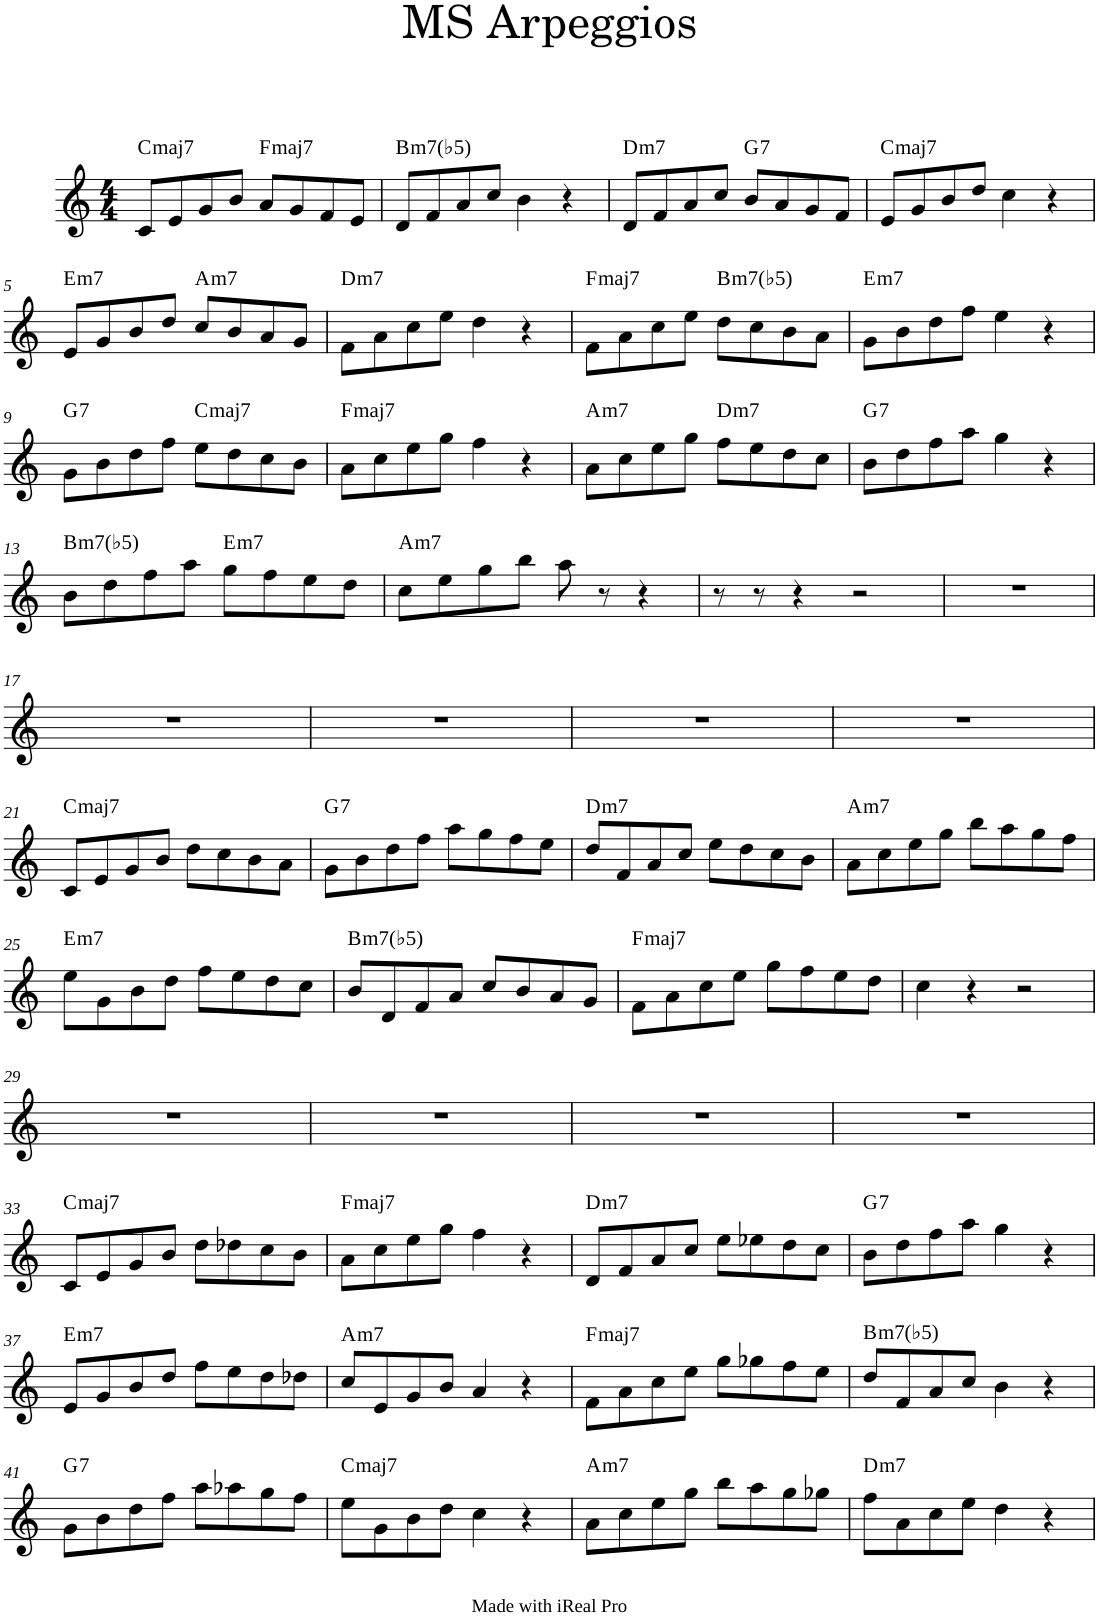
**kern	**harte
*part1	*part1
*staff1	*
*I"Lead sheet	*
*clefG2	*
*k[]	*
*M4/4	*
=1	=1
!	!LO:H:kt=maj7
8c/L	C:maj7
8e/	.
8g/	.
8b/J	.
!	!LO:H:kt=maj7
8a/L	F:maj7
8g/	.
8f/	.
8e/J	.
=2	=2
!	!LO:H:kt=m7(b5)
8d/L	B:hdim7
8f/	.
8a/	.
8cc/J	.
4b\	.
4r	.
=3	=3
!	!LO:H:kt=m7
8d/L	D:min7
8f/	.
8a/	.
8cc/J	.
!	!LO:H:kt=7
8b/L	G:7
8a/	.
8g/	.
8f/J	.
=4	=4
!	!LO:H:kt=maj7
8e/L	C:maj7
8g/	.
8b/	.
8dd/J	.
4cc\	.
4r	.
!!LO:LB:g=z
=5	=5
!	!LO:H:kt=m7
8e/L	E:min7
8g/	.
8b/	.
8dd/J	.
!	!LO:H:kt=m7
8cc/L	A:min7
8b/	.
8a/	.
8g/J	.
=6	=6
!	!LO:H:kt=m7
8f\L	D:min7
8a\	.
8cc\	.
8ee\J	.
4dd\	.
4r	.
=7	=7
!	!LO:H:kt=maj7
8f\L	F:maj7
8a\	.
8cc\	.
8ee\J	.
!	!LO:H:kt=m7(b5)
8dd\L	B:hdim7
8cc\	.
8b\	.
8a\J	.
=8	=8
!	!LO:H:kt=m7
8g\L	E:min7
8b\	.
8dd\	.
8ff\J	.
4ee\	.
4r	.
!!LO:LB:g=z
=9	=9
!	!LO:H:kt=7
8g\L	G:7
8b\	.
8dd\	.
8ff\J	.
!	!LO:H:kt=maj7
8ee\L	C:maj7
8dd\	.
8cc\	.
8b\J	.
=10	=10
!	!LO:H:kt=maj7
8a\L	F:maj7
8cc\	.
8ee\	.
8gg\J	.
4ff\	.
4r	.
=11	=11
!	!LO:H:kt=m7
8a\L	A:min7
8cc\	.
8ee\	.
8gg\J	.
!	!LO:H:kt=m7
8ff\L	D:min7
8ee\	.
8dd\	.
8cc\J	.
=12	=12
!	!LO:H:kt=7
8b\L	G:7
8dd\	.
8ff\	.
8aa\J	.
4gg\	.
4r	.
!!LO:LB:g=z
=13	=13
!	!LO:H:kt=m7(b5)
8b\L	B:hdim7
8dd\	.
8ff\	.
8aa\J	.
!	!LO:H:kt=m7
8gg\L	E:min7
8ff\	.
8ee\	.
8dd\J	.
=14	=14
!	!LO:H:kt=m7
8cc\L	A:min7
8ee\	.
8gg\	.
8bb\J	.
8aa\	.
8r	.
4r	.
=15	=15
8r	.
8r	.
4r	.
2r	.
=16	=16
1r	.
!!LO:LB:g=z
=17	=17
1r	.
=18	=18
1r	.
=19	=19
1r	.
=20	=20
1r	.
!!LO:LB:g=z
=21	=21
!	!LO:H:kt=maj7
8c/L	C:maj7
8e/	.
8g/	.
8b/J	.
8dd\L	.
8cc\	.
8b\	.
8a\J	.
=22	=22
!	!LO:H:kt=7
8g\L	G:7
8b\	.
8dd\	.
8ff\J	.
8aa\L	.
8gg\	.
8ff\	.
8ee\J	.
=23	=23
!	!LO:H:kt=m7
8dd/L	D:min7
8f/	.
8a/	.
8cc/J	.
8ee\L	.
8dd\	.
8cc\	.
8b\J	.
=24	=24
!	!LO:H:kt=m7
8a\L	A:min7
8cc\	.
8ee\	.
8gg\J	.
8bb\L	.
8aa\	.
8gg\	.
8ff\J	.
!!LO:LB:g=z
=25	=25
!	!LO:H:kt=m7
8ee\L	E:min7
8g\	.
8b\	.
8dd\J	.
8ff\L	.
8ee\	.
8dd\	.
8cc\J	.
=26	=26
!	!LO:H:kt=m7(b5)
8b/L	B:hdim7
8d/	.
8f/	.
8a/J	.
8cc/L	.
8b/	.
8a/	.
8g/J	.
=27	=27
!	!LO:H:kt=maj7
8f\L	F:maj7
8a\	.
8cc\	.
8ee\J	.
8gg\L	.
8ff\	.
8ee\	.
8dd\J	.
=28	=28
4cc\	.
4r	.
2r	.
!!LO:LB:g=z
=29	=29
1r	.
=30	=30
1r	.
=31	=31
1r	.
=32	=32
1r	.
!!LO:LB:g=z
=33	=33
!	!LO:H:kt=maj7
8c/L	C:maj7
8e/	.
8g/	.
8b/J	.
8dd\L	.
8dd-X\	.
8cc\	.
8b\J	.
=34	=34
!	!LO:H:kt=maj7
8a\L	F:maj7
8cc\	.
8ee\	.
8gg\J	.
4ff\	.
4r	.
=35	=35
!	!LO:H:kt=m7
8d/L	D:min7
8f/	.
8a/	.
8cc/J	.
8ee\L	.
8ee-X\	.
8dd\	.
8cc\J	.
=36	=36
!	!LO:H:kt=7
8b\L	G:7
8dd\	.
8ff\	.
8aa\J	.
4gg\	.
4r	.
!!LO:LB:g=z
=37	=37
!	!LO:H:kt=m7
8e/L	E:min7
8g/	.
8b/	.
8dd/J	.
8ff\L	.
8ee\	.
8dd\	.
8dd-X\J	.
=38	=38
!	!LO:H:kt=m7
8cc/L	A:min7
8e/	.
8g/	.
8b/J	.
4a/	.
4r	.
=39	=39
!	!LO:H:kt=maj7
8f\L	F:maj7
8a\	.
8cc\	.
8ee\J	.
8gg\L	.
8gg-X\	.
8ff\	.
8ee\J	.
=40	=40
!	!LO:H:kt=m7(b5)
8dd/L	B:hdim7
8f/	.
8a/	.
8cc/J	.
4b\	.
4r	.
!!LO:LB:g=z
=41	=41
!	!LO:H:kt=7
8g\L	G:7
8b\	.
8dd\	.
8ff\J	.
8aa\L	.
8aa-X\	.
8gg\	.
8ff\J	.
=42	=42
!	!LO:H:kt=maj7
8ee\L	C:maj7
8g\	.
8b\	.
8dd\J	.
4cc\	.
4r	.
=43	=43
!	!LO:H:kt=m7
8a\L	A:min7
8cc\	.
8ee\	.
8gg\J	.
8bb\L	.
8aa\	.
8gg\	.
8gg-X\J	.
=44	=44
!	!LO:H:kt=m7
8ff\L	D:min7
8a\	.
8cc\	.
8ee\J	.
4dd\	.
4r	.
=	=
*-	*-
